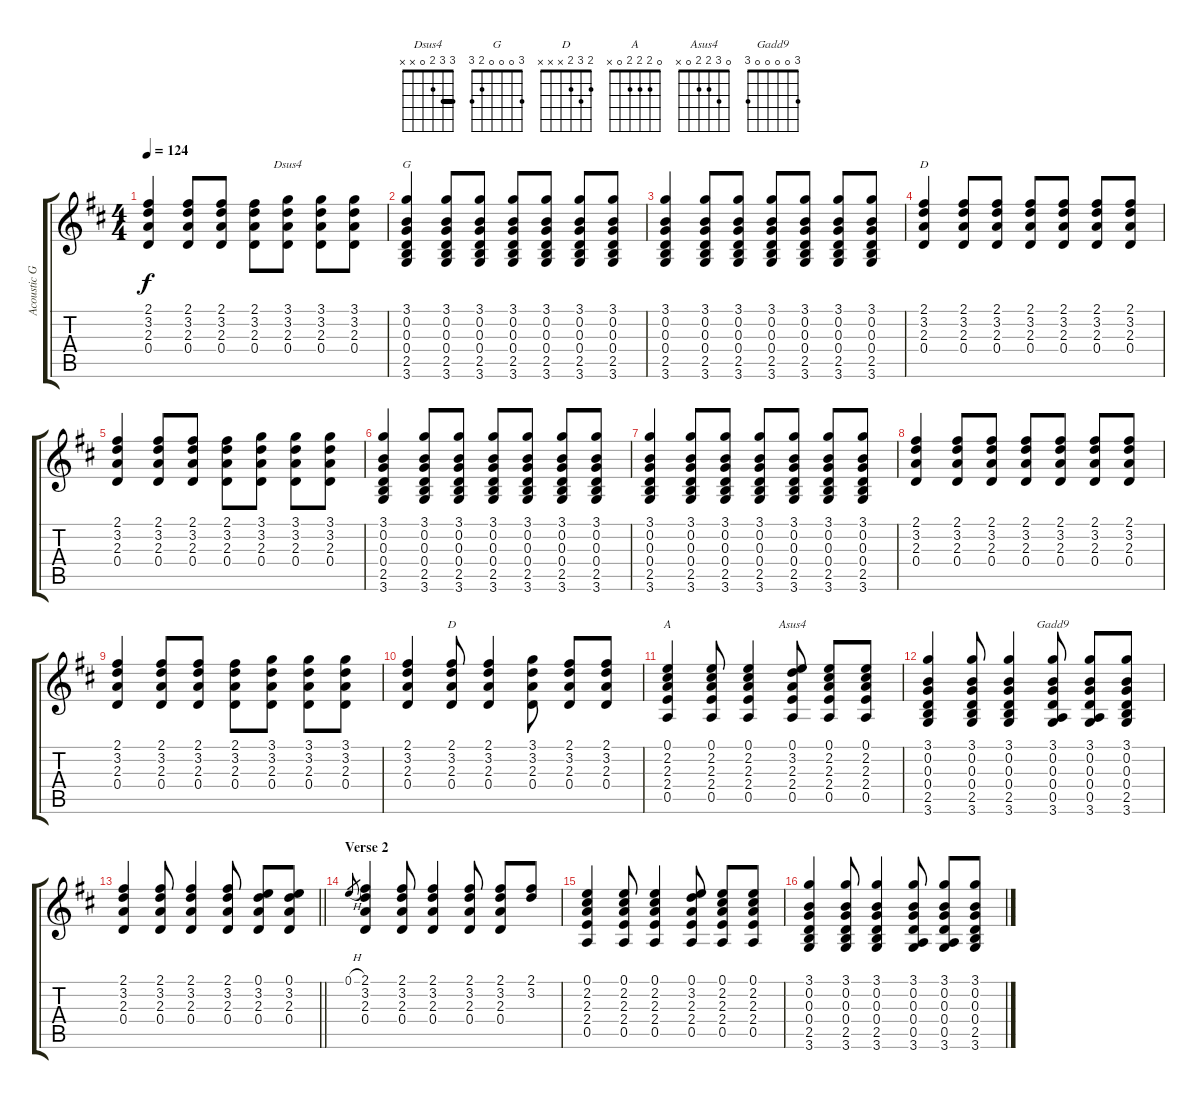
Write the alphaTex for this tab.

\track ("Acoustic Guitar (Mick)" "Acoustic G") {instrument acousticguitarsteel}
\staff {score tabs}
\tuning (E4 B3 G3 D3 A2 E2) {hide}
\chord ("Dsus4" 3 3 2 0 x x) {barre 3}
\chord ("G" 3 0 0 0 2 3)
\chord ("D" 2 3 2 0 x x) {barre 2}
\chord ("D" 2 3 2 x x x)
\chord ("A" 0 2 2 2 0 x)
\chord ("Asus4" 0 3 2 2 0 x)
\chord ("Gadd9" 3 0 0 0 0 3)
\ts (4 4)
\tempo 124
\clef g2
\ks d
(2.1 3.2 2.3 0.4).4{dy f} (2.1 3.2 2.3 0.4).8 (2.1 3.2 2.3 0.4).8 (2.1 3.2 2.3 0.4).8 (3.1 3.2 2.3 0.4).8{ch "Dsus4"} (3.1 3.2 2.3 0.4).8 (3.1 3.2 2.3 0.4).8 |
(3.1 0.2 0.3 0.4 2.5 3.6).4{ch "G"} (3.1 0.2 0.3 0.4 2.5 3.6).8 (3.1 0.2 0.3 0.4 2.5 3.6).8 (3.1 0.2 0.3 0.4 2.5 3.6).8 (3.1 0.2 0.3 0.4 2.5 3.6).8 (3.1 0.2 0.3 0.4 2.5 3.6).8 (3.1 0.2 0.3 0.4 2.5 3.6).8 |
(3.1 0.2 0.3 0.4 2.5 3.6).4 (3.1 0.2 0.3 0.4 2.5 3.6).8 (3.1 0.2 0.3 0.4 2.5 3.6).8 (3.1 0.2 0.3 0.4 2.5 3.6).8 (3.1 0.2 0.3 0.4 2.5 3.6).8 (3.1 0.2 0.3 0.4 2.5 3.6).8 (3.1 0.2 0.3 0.4 2.5 3.6).8 |
(2.1 3.2 2.3 0.4).4{ch "D"} (2.1 3.2 2.3 0.4).8 (2.1 3.2 2.3 0.4).8 (2.1 3.2 2.3 0.4).8 (2.1 3.2 2.3 0.4).8 (2.1 3.2 2.3 0.4).8 (2.1 3.2 2.3 0.4).8 |
(2.1 3.2 2.3 0.4).4 (2.1 3.2 2.3 0.4).8 (2.1 3.2 2.3 0.4).8 (2.1 3.2 2.3 0.4).8 (3.1 3.2 2.3 0.4).8 (3.1 3.2 2.3 0.4).8 (3.1 3.2 2.3 0.4).8 |
(3.1 0.2 0.3 0.4 2.5 3.6).4 (3.1 0.2 0.3 0.4 2.5 3.6).8 (3.1 0.2 0.3 0.4 2.5 3.6).8 (3.1 0.2 0.3 0.4 2.5 3.6).8 (3.1 0.2 0.3 0.4 2.5 3.6).8 (3.1 0.2 0.3 0.4 2.5 3.6).8 (3.1 0.2 0.3 0.4 2.5 3.6).8 |
(3.1 0.2 0.3 0.4 2.5 3.6).4 (3.1 0.2 0.3 0.4 2.5 3.6).8 (3.1 0.2 0.3 0.4 2.5 3.6).8 (3.1 0.2 0.3 0.4 2.5 3.6).8 (3.1 0.2 0.3 0.4 2.5 3.6).8 (3.1 0.2 0.3 0.4 2.5 3.6).8 (3.1 0.2 0.3 0.4 2.5 3.6).8 |
(2.1 3.2 2.3 0.4).4 (2.1 3.2 2.3 0.4).8 (2.1 3.2 2.3 0.4).8 (2.1 3.2 2.3 0.4).8 (2.1 3.2 2.3 0.4).8 (2.1 3.2 2.3 0.4).8 (2.1 3.2 2.3 0.4).8 |
(2.1 3.2 2.3 0.4).4 (2.1 3.2 2.3 0.4).8 (2.1 3.2 2.3 0.4).8 (2.1 3.2 2.3 0.4).8 (3.1 3.2 2.3 0.4).8 (3.1 3.2 2.3 0.4).8 (3.1 3.2 2.3 0.4).8 |
(2.1 3.2 2.3 0.4).4 (2.1 3.2 2.3 0.4).8{ch "D"} (2.1 3.2 2.3 0.4).4 (3.1 3.2 2.3 0.4).8 (2.1 3.2 2.3 0.4).8 (2.1 3.2 2.3 0.4).8 |
(0.1 2.2 2.3 2.4 0.5).4{ch "A"} (0.1 2.2 2.3 2.4 0.5).8 (0.1 2.2 2.3 2.4 0.5).4 (0.1 3.2 2.3 2.4 0.5).8{ch "Asus4"} (0.1 2.2 2.3 2.4 0.5).8 (0.1 2.2 2.3 2.4 0.5).8 |
(3.1 0.2 0.3 0.4 2.5 3.6).4 (3.1 0.2 0.3 0.4 2.5 3.6).8 (3.1 0.2 0.3 0.4 2.5 3.6).4 (3.1 0.2 0.3 0.4 0.5 3.6).8{ch "Gadd9"} (3.1 0.2 0.3 0.4 0.5 3.6).8 (3.1 0.2 0.3 0.4 2.5 3.6).8 |
\barLineRight lightlight
(2.1 3.2 2.3 0.4).4 (2.1 3.2 2.3 0.4).8 (2.1 3.2 2.3 0.4).4 (2.1 3.2 2.3 0.4).8 (0.1 3.2 2.3 0.4).8 (0.1 3.2 2.3 0.4).8 |
\section ("" "Verse 2")
0.1{h}.8{gr} (2.1 3.2 2.3 0.4).4 (2.1 3.2 2.3 0.4).8 (2.1 3.2 2.3 0.4).4 (2.1 3.2 2.3 0.4).8 (2.1 3.2 2.3 0.4).8 (2.1 3.2).8 |
(0.1 2.2 2.3 2.4 0.5).4 (0.1 2.2 2.3 2.4 0.5).8 (0.1 2.2 2.3 2.4 0.5).4 (0.1 3.2 2.3 2.4 0.5).8 (0.1 2.2 2.3 2.4 0.5).8 (0.1 2.2 2.3 2.4 0.5).8 |
(3.1 0.2 0.3 0.4 2.5 3.6).4 (3.1 0.2 0.3 0.4 2.5 3.6).8 (3.1 0.2 0.3 0.4 2.5 3.6).4 (3.1 0.2 0.3 0.4 0.5 3.6).8 (3.1 0.2 0.3 0.4 0.5 3.6).8 (3.1 0.2 0.3 0.4 2.5 3.6).8
